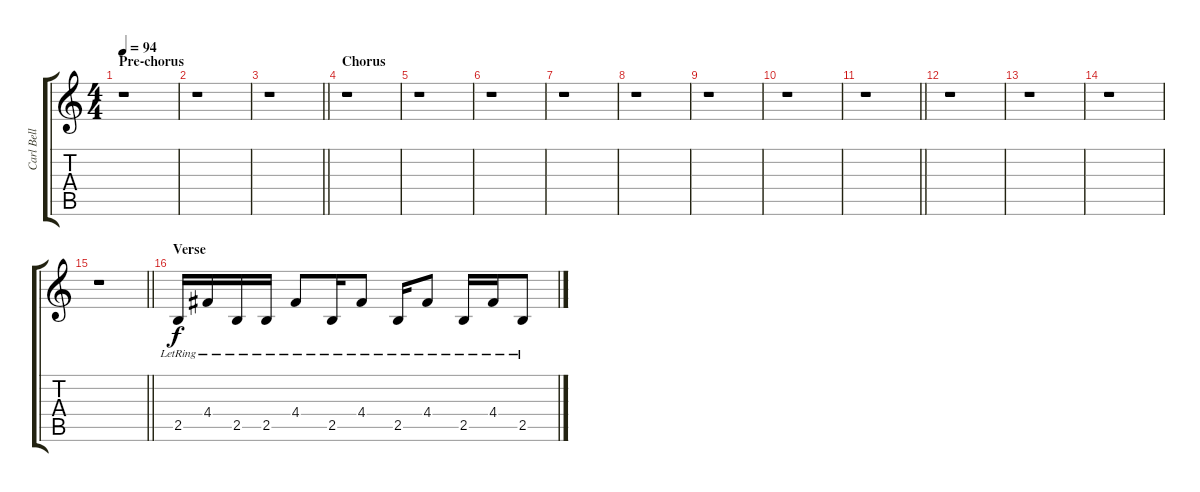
\track ("Carl Bell (Rhythm Guitar)" "Carl Bell ") {instrument electricguitarclean}
\staff {score tabs}
\tuning (E4 B3 G3 D3 A2 D2) {hide}
\ts (4 4)
\section ("" "Pre-chorus")
\tempo 94
\clef g2
\ks c
r.1{dy f} |
r.1 |
\barLineRight lightlight
r.1 |
\section ("" "Chorus")
r.1 |
r.1 |
r.1 |
r.1 |
r.1 |
r.1 |
r.1 |
\barLineRight lightlight
r.1 |
r.1 |
r.1 |
r.1 |
\barLineRight lightlight
r.1 |
\section ("" "Verse")
2.5{lr}.16 4.4{lr}.16 2.5{lr}.16 2.5{lr}.16 4.4{lr}.8 2.5{lr}.16 4.4{lr}.8 2.5{lr}.16 4.4{lr}.8 2.5{lr}.16 4.4{lr}.16 2.5{lr}.8
